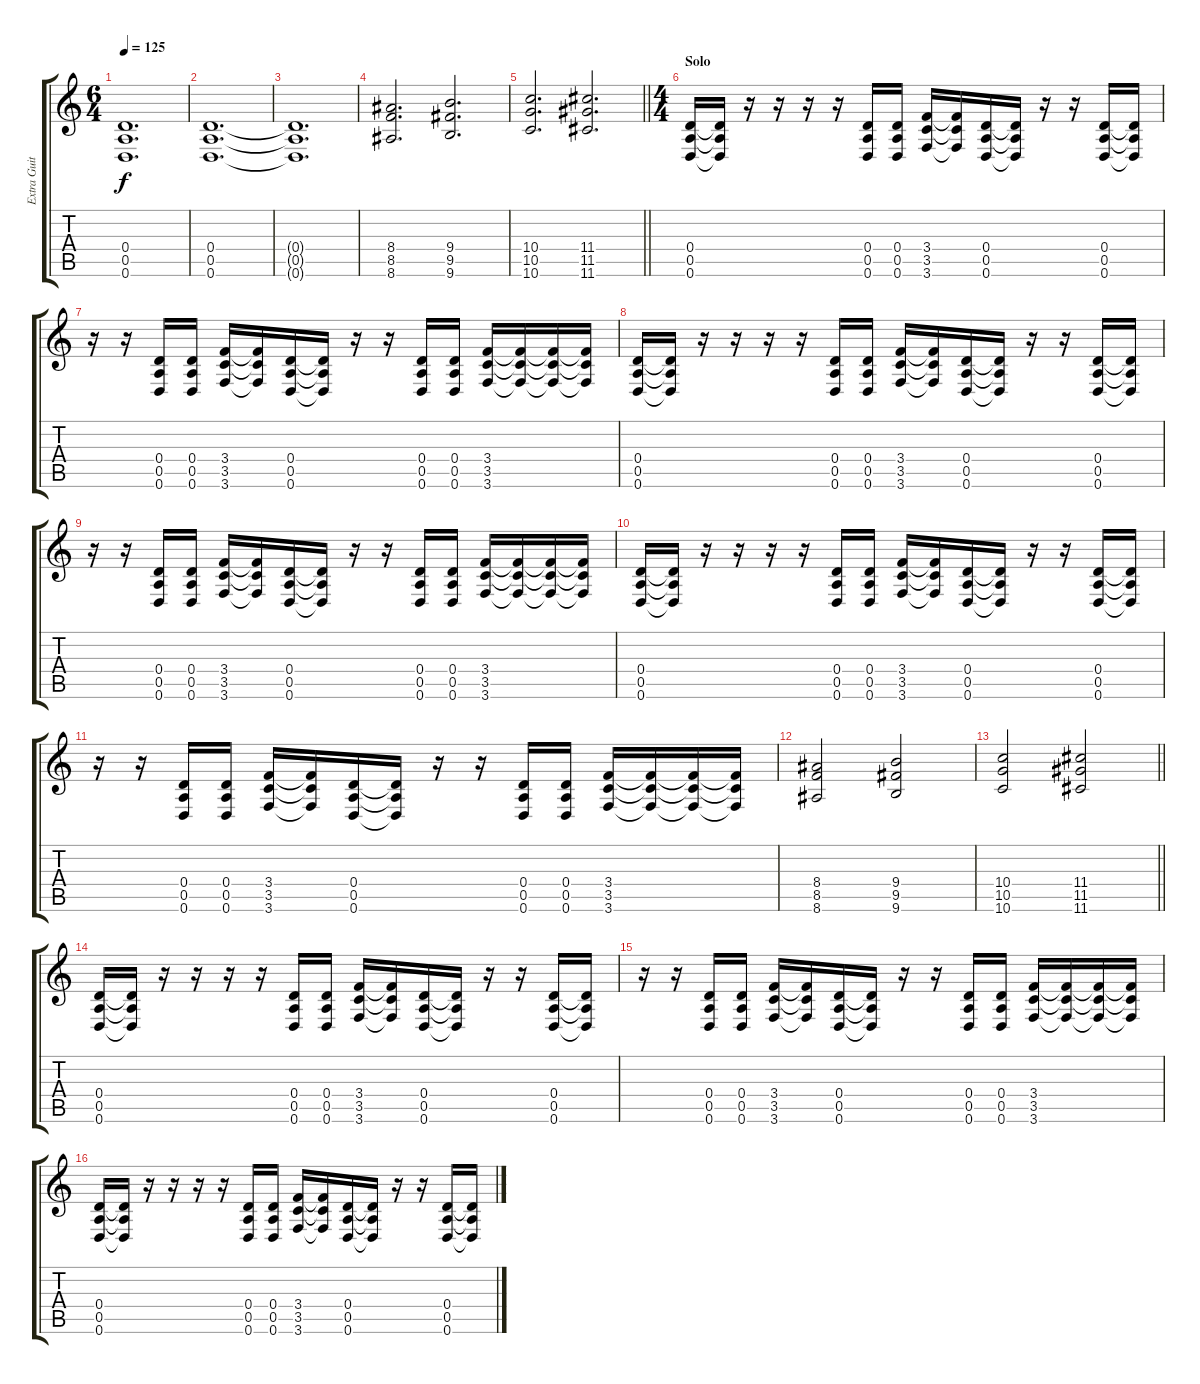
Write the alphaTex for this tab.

\track ("Extra Guitar" "Extra Guit") {instrument distortionguitar}
\staff {score tabs}
\tuning (E4 B3 G3 D3 A2 D2) {hide}
\ts (6 4)
\tempo 125
\clef g2
\ks c
(0.4{t} 0.5{t} 0.6{t}).1{d dy f} |
(0.4 0.5 0.6).1{d} |
(0.4{t} 0.5{t} 0.6{t}).1{d} |
(8.4 8.5 8.6).2{d} (9.4 9.5 9.6).2{d} |
\barLineRight lightlight
(10.4 10.5 10.6).2{d} (11.4 11.5 11.6).2{d} |
\ts (4 4)
\section ("" "Solo")
(0.4 0.5 0.6).16 (0.4{t} 0.5{t} 0.6{t}).16 r.16 r.16 r.16 r.16 (0.4 0.5 0.6).16 (0.4 0.5 0.6).16 (3.4 3.5 3.6).16 (3.4{t} 3.5{t} 3.6{t}).16 (0.4 0.5 0.6).16 (0.4{t} 0.5{t} 0.6{t}).16 r.16 r.16 (0.4 0.5 0.6).16 (0.4{t} 0.5{t} 0.6{t}).16 |
r.16 r.16 (0.4 0.5 0.6).16 (0.4 0.5 0.6).16 (3.4 3.5 3.6).16 (3.4{t} 3.5{t} 3.6{t}).16 (0.4 0.5 0.6).16 (0.4{t} 0.5{t} 0.6{t}).16 r.16 r.16 (0.4 0.5 0.6).16 (0.4 0.5 0.6).16 (3.4 3.5 3.6).16 (3.4{t} 3.5{t} 3.6{t}).16 (3.4{t} 3.5{t} 3.6{t}).16 (3.4{t} 3.5{t} 3.6{t}).16 |
(0.4 0.5 0.6).16 (0.4{t} 0.5{t} 0.6{t}).16 r.16 r.16 r.16 r.16 (0.4 0.5 0.6).16 (0.4 0.5 0.6).16 (3.4 3.5 3.6).16 (3.4{t} 3.5{t} 3.6{t}).16 (0.4 0.5 0.6).16 (0.4{t} 0.5{t} 0.6{t}).16 r.16 r.16 (0.4 0.5 0.6).16 (0.4{t} 0.5{t} 0.6{t}).16 |
r.16 r.16 (0.4 0.5 0.6).16 (0.4 0.5 0.6).16 (3.4 3.5 3.6).16 (3.4{t} 3.5{t} 3.6{t}).16 (0.4 0.5 0.6).16 (0.4{t} 0.5{t} 0.6{t}).16 r.16 r.16 (0.4 0.5 0.6).16 (0.4 0.5 0.6).16 (3.4 3.5 3.6).16 (3.4{t} 3.5{t} 3.6{t}).16 (3.4{t} 3.5{t} 3.6{t}).16 (3.4{t} 3.5{t} 3.6{t}).16 |
(0.4 0.5 0.6).16 (0.4{t} 0.5{t} 0.6{t}).16 r.16 r.16 r.16 r.16 (0.4 0.5 0.6).16 (0.4 0.5 0.6).16 (3.4 3.5 3.6).16 (3.4{t} 3.5{t} 3.6{t}).16 (0.4 0.5 0.6).16 (0.4{t} 0.5{t} 0.6{t}).16 r.16 r.16 (0.4 0.5 0.6).16 (0.4{t} 0.5{t} 0.6{t}).16 |
r.16 r.16 (0.4 0.5 0.6).16 (0.4 0.5 0.6).16 (3.4 3.5 3.6).16 (3.4{t} 3.5{t} 3.6{t}).16 (0.4 0.5 0.6).16 (0.4{t} 0.5{t} 0.6{t}).16 r.16 r.16 (0.4 0.5 0.6).16 (0.4 0.5 0.6).16 (3.4 3.5 3.6).16 (3.4{t} 3.5{t} 3.6{t}).16 (3.4{t} 3.5{t} 3.6{t}).16 (3.4{t} 3.5{t} 3.6{t}).16 |
(8.4 8.5 8.6).2 (9.4 9.5 9.6).2 |
\barLineRight lightlight
(10.4 10.5 10.6).2 (11.4 11.5 11.6).2 |
(0.4 0.5 0.6).16 (0.4{t} 0.5{t} 0.6{t}).16 r.16 r.16 r.16 r.16 (0.4 0.5 0.6).16 (0.4 0.5 0.6).16 (3.4 3.5 3.6).16 (3.4{t} 3.5{t} 3.6{t}).16 (0.4 0.5 0.6).16 (0.4{t} 0.5{t} 0.6{t}).16 r.16 r.16 (0.4 0.5 0.6).16 (0.4{t} 0.5{t} 0.6{t}).16 |
r.16 r.16 (0.4 0.5 0.6).16 (0.4 0.5 0.6).16 (3.4 3.5 3.6).16 (3.4{t} 3.5{t} 3.6{t}).16 (0.4 0.5 0.6).16 (0.4{t} 0.5{t} 0.6{t}).16 r.16 r.16 (0.4 0.5 0.6).16 (0.4 0.5 0.6).16 (3.4 3.5 3.6).16 (3.4{t} 3.5{t} 3.6{t}).16 (3.4{t} 3.5{t} 3.6{t}).16 (3.4{t} 3.5{t} 3.6{t}).16 |
(0.4 0.5 0.6).16 (0.4{t} 0.5{t} 0.6{t}).16 r.16 r.16 r.16 r.16 (0.4 0.5 0.6).16 (0.4 0.5 0.6).16 (3.4 3.5 3.6).16 (3.4{t} 3.5{t} 3.6{t}).16 (0.4 0.5 0.6).16 (0.4{t} 0.5{t} 0.6{t}).16 r.16 r.16 (0.4 0.5 0.6).16 (0.4{t} 0.5{t} 0.6{t}).16
